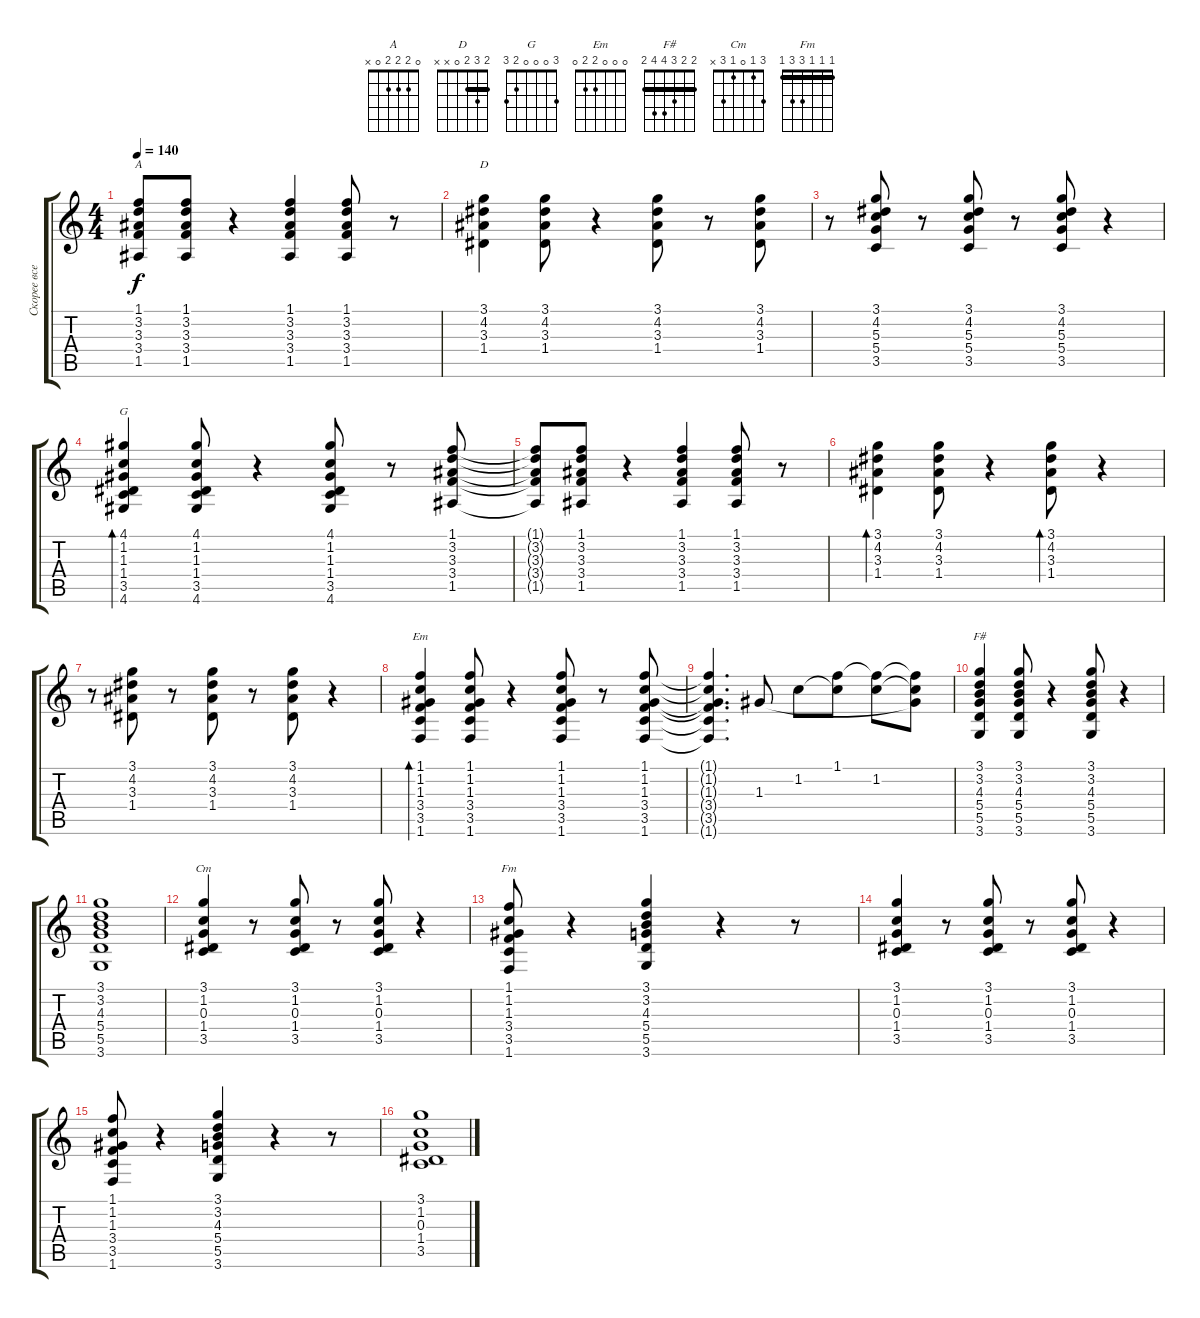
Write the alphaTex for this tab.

\track ("Скорее всего Питеренко" "Скорее все") {instrument acousticguitarsteel}
\staff {score tabs}
\tuning (E4 B3 G3 D3 A2 E2) {hide}
\chord ("A" 0 2 2 2 0 x)
\chord ("D" 2 3 2 0 x x) {barre 2}
\chord ("G" 3 0 0 0 2 3)
\chord ("Em" 0 0 0 2 2 0)
\chord ("F#" 2 2 3 4 4 2) {barre 2}
\chord ("Cm" 3 1 0 1 3 x)
\chord ("Fm" 1 1 1 3 3 1) {barre 1}
\ts (4 4)
\tempo 140
\clef g2
\ks c
(1.1{t} 3.2{t} 3.3{t} 3.4{t} 1.5{t}).8{ch "A" dy f} (1.1 3.2 3.3 3.4 1.5).8 r.4 (1.1 3.2 3.3 3.4 1.5).4 (1.1 3.2 3.3 3.4 1.5).8 r.8 |
(3.1 4.2 3.3 1.4).4{ch "D"} (3.1 4.2 3.3 1.4).8 r.4 (3.1 4.2 3.3 1.4).8 r.8 (3.1 4.2 3.3 1.4).8 |
r.8 (3.1 4.2 5.3 5.4 3.5).8 r.8 (3.1 4.2 5.3 5.4 3.5).8 r.8 (3.1 4.2 5.3 5.4 3.5).8 r.4 |
(4.1 1.2 1.3 1.4 3.5 4.6).4{bd 120 ch "G"} (4.1 1.2 1.3 1.4 3.5 4.6).8 r.4 (4.1 1.2 1.3 1.4 3.5 4.6).8 r.8 (1.1 3.2 3.3 3.4 1.5).8 |
(1.1{t} 3.2{t} 3.3{t} 3.4{t} 1.5{t}).8 (1.1 3.2 3.3 3.4 1.5).8 r.4 (1.1 3.2 3.3 3.4 1.5).4 (1.1 3.2 3.3 3.4 1.5).8 r.8 |
(3.1 4.2 3.3 1.4).4{bd 120} (3.1 4.2 3.3 1.4).8 r.4 (3.1 4.2 3.3 1.4).8{bd 120} r.4 |
r.8 (3.1 4.2 3.3 1.4).8 r.8 (3.1 4.2 3.3 1.4).8 r.8 (3.1 4.2 3.3 1.4).8 r.4 |
(1.1 1.2 1.3 3.4 3.5 1.6).4{bd 120 ch "Em"} (1.1 1.2 1.3 3.4 3.5 1.6).8 r.4 (1.1 1.2 1.3 3.4 3.5 1.6).8 r.8 (1.1 1.2 1.3 3.4 3.5 1.6).8 |
(1.1{t} 1.2{t} 1.3{t} 3.4{t} 3.5{t} 1.6{t}).4{d} 1.3.8 1.2.8 (1.1 1.2{t}).8 (1.1{t} 1.2).8 (1.1{t} 1.2{t} 1.3{t}).8 |
(3.1 3.2 4.3 5.4 5.5 3.6).4{ch "F#"} (3.1 3.2 4.3 5.4 5.5 3.6).8 r.4 (3.1 3.2 4.3 5.4 5.5 3.6).8 r.4 |
(3.1 3.2 4.3 5.4 5.5 3.6).1 |
(3.1 1.2 0.3 1.4 3.5).4{ch "Cm"} r.8 (3.1 1.2 0.3 1.4 3.5).8 r.8 (3.1 1.2 0.3 1.4 3.5).8 r.4 |
(1.1 1.2 1.3 3.4 3.5 1.6).8{ch "Fm"} r.4 (3.1 3.2 4.3 5.4 5.5 3.6).4 r.4 r.8 |
(3.1 1.2 0.3 1.4 3.5).4 r.8 (3.1 1.2 0.3 1.4 3.5).8 r.8 (3.1 1.2 0.3 1.4 3.5).8 r.4 |
(1.1 1.2 1.3 3.4 3.5 1.6).8 r.4 (3.1 3.2 4.3 5.4 5.5 3.6).4 r.4 r.8 |
(3.1 1.2 0.3 1.4 3.5).1
